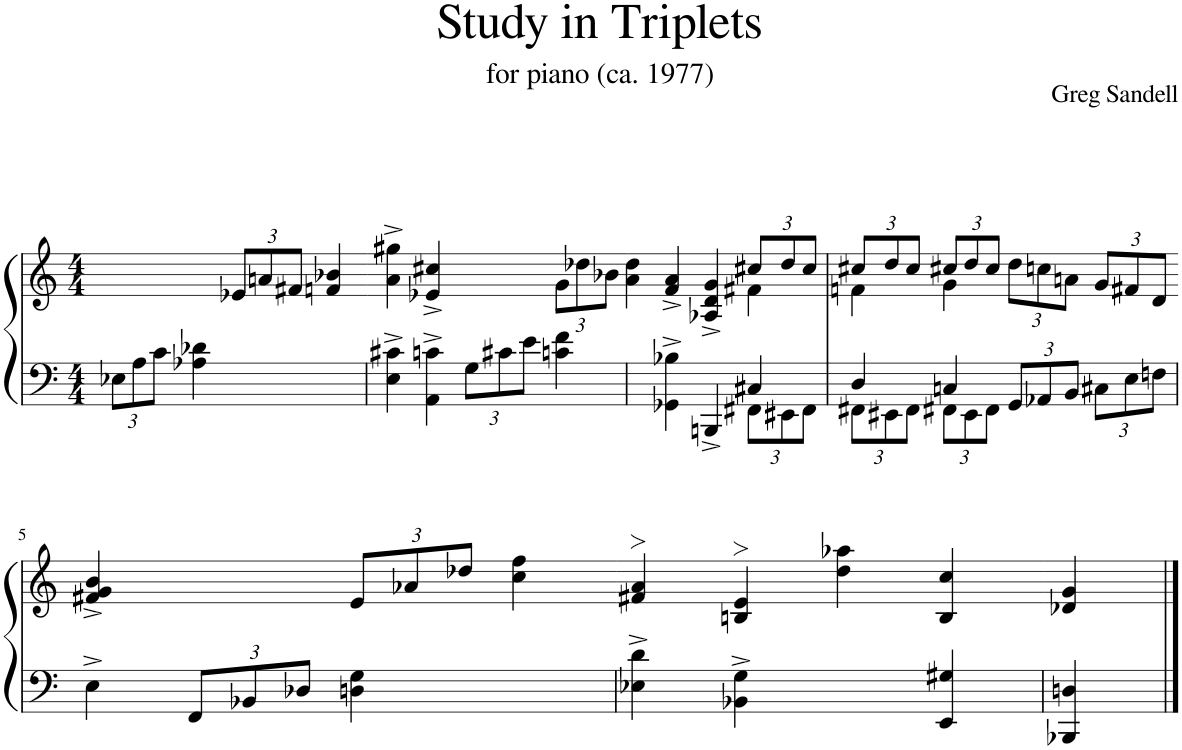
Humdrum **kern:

**kern	**kern
*part1	*part1
*staff2	*staff1
*I"Piano	*
*I'Pno.	*
*clefF4	*clefG2
*k[]	*k[]
*M4/4	*M4/4
*Xbrackettup	*
=1	=1
12E-X\L	2ryy
12A\	.
12c\J	.
4A-X\ 4d-X\	.
*	*Xbrackettup
2ryy	12e-X/L
.	12an/
.	12f#X/J
.	4fn/ 4b-X/
=2-	=2-
4E\^ 4c#X\^	4a\^ 4gg#X\^
4AA\^ 4cn\^	4e-X/^ 4cc#X/^
12G\L	4ryy
12c#X\	.
12e\J	.
4cn\ 4f\	12g\L
.	12dd-X\
.	12b-X\J
=3-	=3-
*^	*^
4ryy	2.ryy	4a\ 4dd\	2.ryy
4GG-X\^ 4B-X\^	.	4f/^ 4a/^	.
4BBBn^/	.	4A-X/^ 4d/^ 4g/^	.
4C#X/	12FF#X\L	12cc#X/L	4f#X\
.	12EE#X\	12dd/	.
.	12FF#\J	12cc#/J	.
=4	=4	=4	=4
4D/	12FF#X\L	12cc#X/L	4fn\
.	12EE#X\	12dd/	.
.	12FF#\J	12cc#/J	.
4Cn/	12FF#X\L	12cc#X/L	4g\
.	12EE#\	12dd/	.
.	12FF#\J	12cc#/J	.
12GG/L	4ryy	12dd\L	2ryy
12AA-X/	.	12ccn\	.
12BB/J	.	12an\J	.
12C#X\L	4ryy	12g/L	.
12E\	.	12f#X/	.
12Fn\J	.	12d/J	.
*v	*v	*	*
*	*v	*v
!!LO:LB:g=z
=5-	=5-
4E^\	4f#X/^ 4g/^ 4b/^
12FF/L	4ryy
12BB-X/	.
12D-X/J	.
4Dn\ 4G\	12e/L
.	12a-X/
.	12dd-X/J
4ryy	4cc\ 4ff\
=6-	=6-
4E-X\^ 4d\^	4f#X/> 4a/>
4BB-X\^ 4G\^	4Bn/> 4e/>
4ryy	4dd\ 4aa-X\
4EE/ 4G#X/	4B/ 4cc/
=7-	=7-
*M1/4	*M1/4
4BBB-X/ 4Dn/	4d-X/ 4g/
==	==
*-	*-
